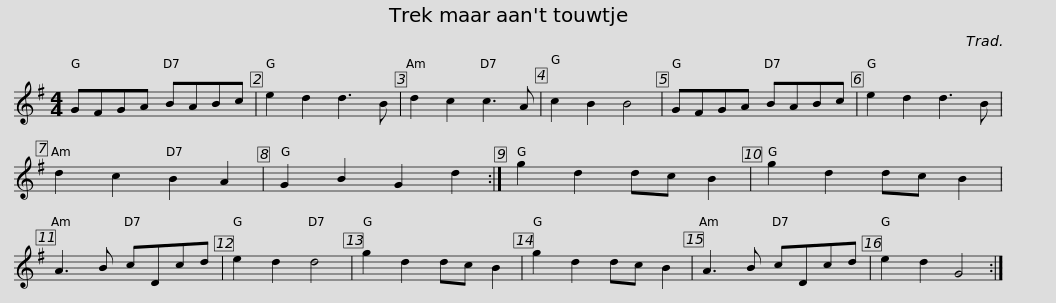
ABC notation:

X:1
L:1/8
M:4/4
I:linebreak $
K:G
V:1 treble
V:1
 GFGA BABc | e2 d2 d3 B | d2 c2 c3 A | c2 B2 B4 | GFGA BABc | %5
 e2 d2 d3 B | d2 c2 B2 A2 |$ G2 B2 G2 d2 :| g2 d2 dc B2 | g2 d2 dc B2 | %10
 A3 B cDcd | e2 d2 d4 | g2 d2 dc B2 | g2 d2 dc B2 | A3 B cDcd |$ %15
 e2 d2 G4 :| %16
